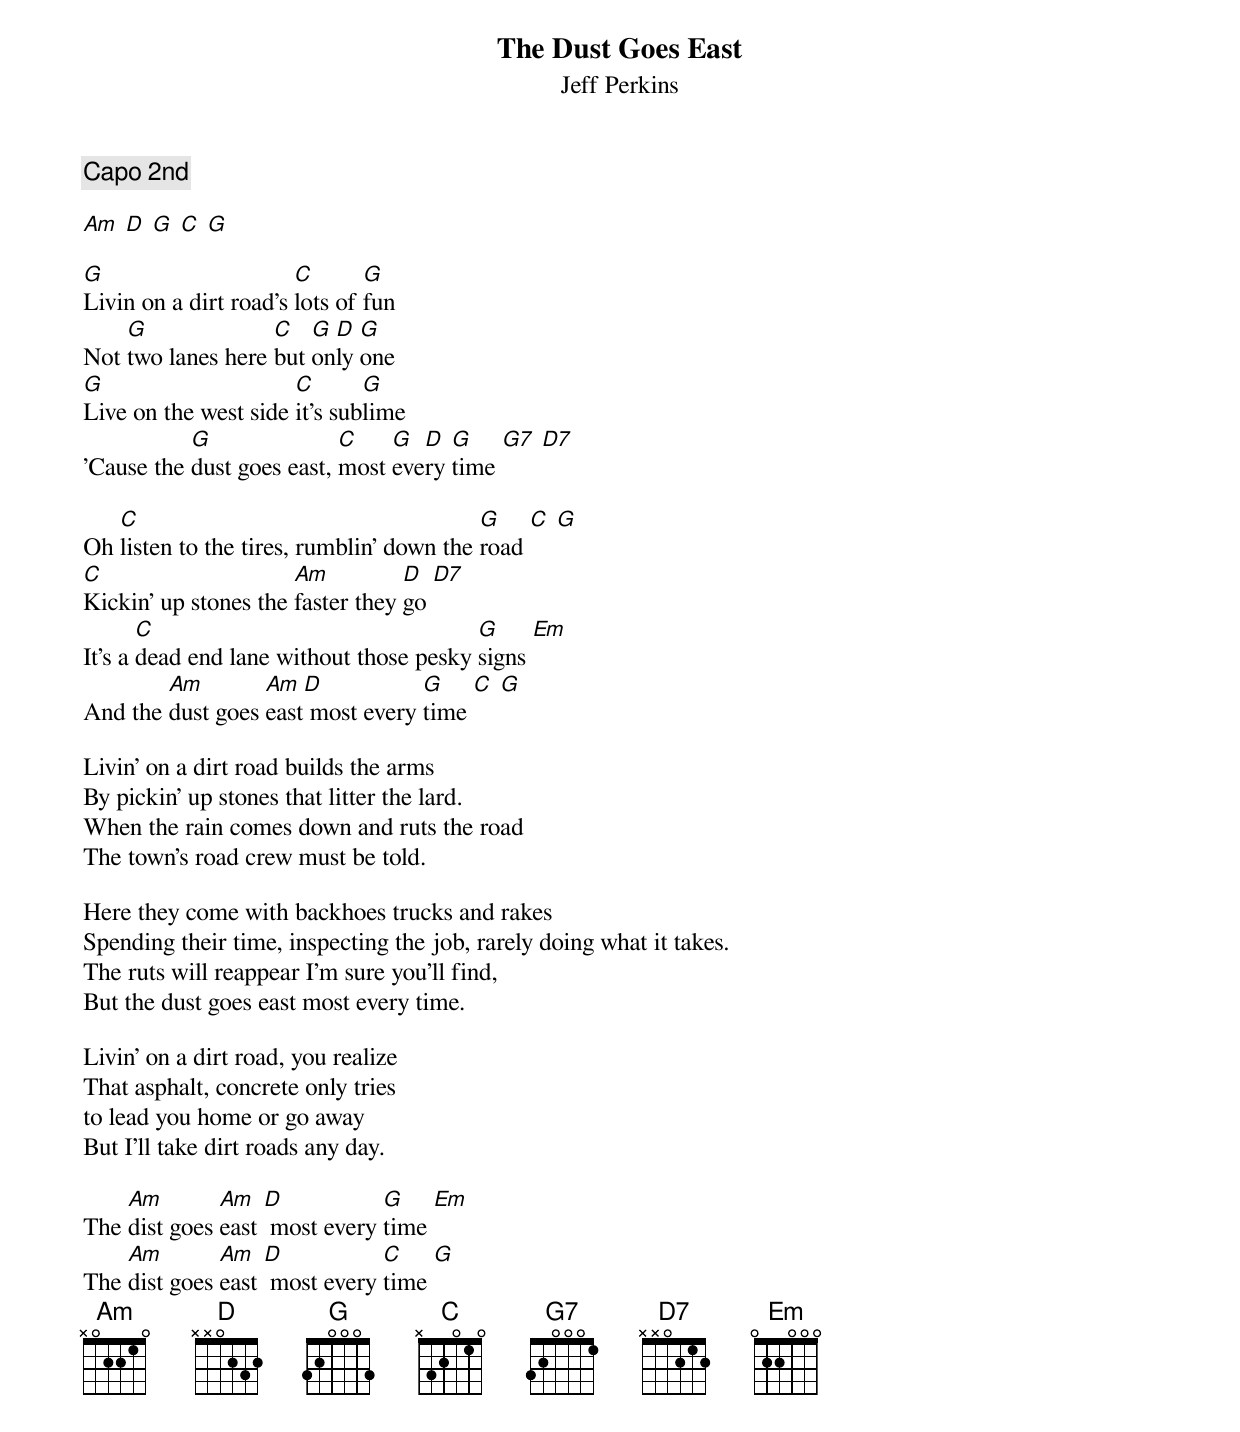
{t:The Dust Goes East}
{st:Jeff Perkins}
{c:Capo 2nd}

[Am] [D] [G] [C] [G]

[G]Livin on a dirt road's [C]lots of [G]fun
Not [G]two lanes here [C]but [G]on[D]ly [G]one
[G]Live on the west side [C]it's sub[G]lime
'Cause the [G]dust goes east, [C]most [G]eve[D]ry [G]time [G7] [D7]

Oh [C]listen to the tires, rumblin' down the [G]road [C] [G]
[C]Kickin' up stones the [Am]faster they [D]go [D7]
It's a [C]dead end lane without those pesky [G]signs [Em]
And the [Am]dust goes [Am]east[D] most every [G]time [C] [G]

Livin' on a dirt road builds the arms
By pickin' up stones that litter the lard.
When the rain comes down and ruts the road
The town's road crew must be told.

Here they come with backhoes trucks and rakes
Spending their time, inspecting the job, rarely doing what it takes.
The ruts will reappear I'm sure you'll find,
But the dust goes east most every time.

Livin' on a dirt road, you realize
That asphalt, concrete only tries
to lead you home or go away
But I'll take dirt roads any day.

The [Am]dist goes [Am]east [D] most every [G]time [Em]
The [Am]dist goes [Am]east [D] most every [C]time [G]
